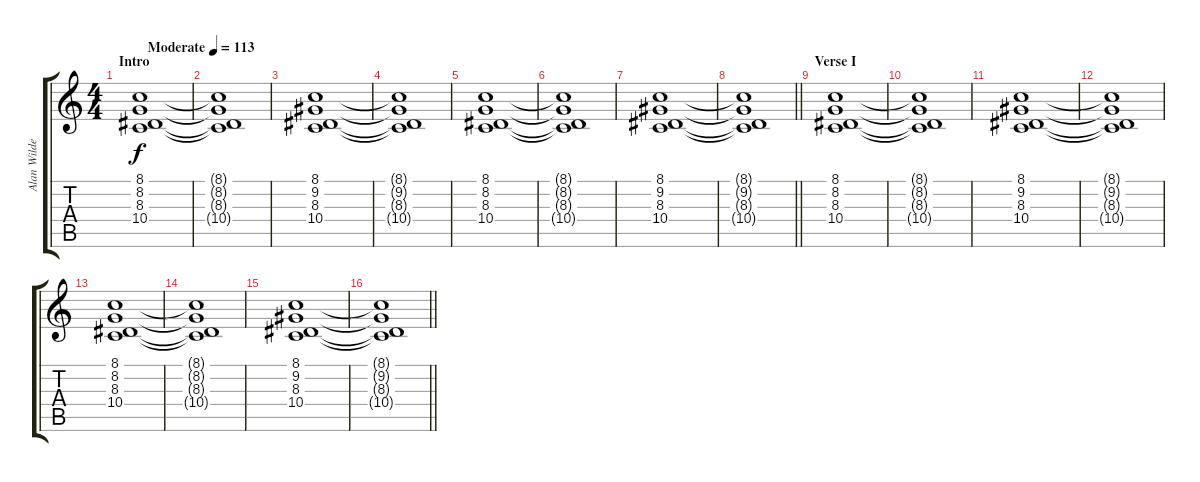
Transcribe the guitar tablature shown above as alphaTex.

\track ("Alan Wilder - Choir Pad" "Alan Wilde") {instrument pad4choir}
\staff {score tabs}
\tuning (E4 B3 G3 D3 A2 E2) {hide}
\ts (4 4)
\section ("" "Intro")
\tempo (113 "Moderate")
\clef g2
\ks c
(8.1 8.2 8.3 10.4).1{dy f instrument pad4choir} |
(8.1{t} 8.2{t} 8.3{t} 10.4{t}).1 |
(8.1 9.2 8.3 10.4).1 |
(8.1{t} 9.2{t} 8.3{t} 10.4{t}).1 |
(8.1 8.2 8.3 10.4).1 |
(8.1{t} 8.2{t} 8.3{t} 10.4{t}).1 |
(8.1 9.2 8.3 10.4).1 |
\barLineRight lightlight
(8.1{t} 9.2{t} 8.3{t} 10.4{t}).1 |
\section ("" "Verse I")
(8.1 8.2 8.3 10.4).1 |
(8.1{t} 8.2{t} 8.3{t} 10.4{t}).1 |
(8.1 9.2 8.3 10.4).1 |
(8.1{t} 9.2{t} 8.3{t} 10.4{t}).1 |
(8.1 8.2 8.3 10.4).1 |
(8.1{t} 8.2{t} 8.3{t} 10.4{t}).1 |
(8.1 9.2 8.3 10.4).1 |
\barLineRight lightlight
(8.1{t} 9.2{t} 8.3{t} 10.4{t}).1
